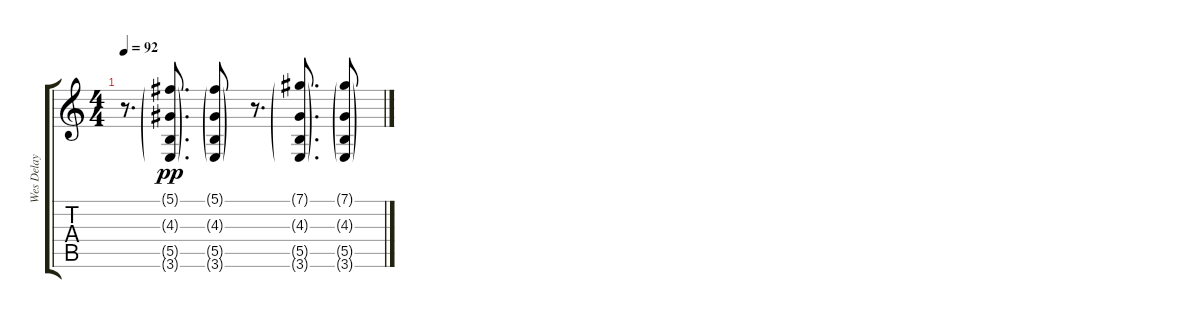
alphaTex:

\track ("Wes Delay" "Wes Delay") {instrument electricguitarjazz}
\staff {score tabs}
\tuning (Db4 Ab3 E3 B2 Gb2 Db2) {hide}
\ts (4 4)
\tempo 92
\clef g2
\ks c
r.8{d dy mp} (5.1{g} 4.3{g} 5.5{g} 3.6{g}).8{d dy pp} (5.1{g} 4.3{g} 5.5{g} 3.6{g}).8 r.8{d} (7.1{g} 4.3{g} 5.5{g} 3.6{g}).8{d} (7.1{g} 4.3{g} 5.5{g} 3.6{g}).8
